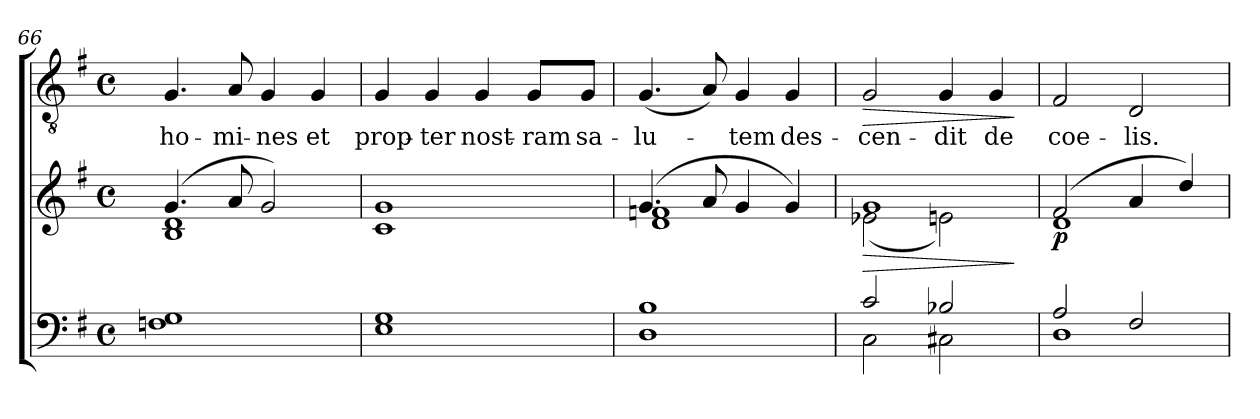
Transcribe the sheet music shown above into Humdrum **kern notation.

**kern	**kern	**dynam	**kern	**text	**dynam
*part2	*part2	*part2	*part1	*part1	*part1
*staff3	*staff2	*staff2/3	*staff1	*staff1	*staff1
*clefF4	*clefG2	*	*clefGv2	*	*
*k[f#]	*k[f#]	*	*k[f#]	*	*
*G:	*G:	*	*G:	*	*
*M4/4	*M4/4	*	*M4/4	*	*
*met(c)	*met(c)	*	*met(c)	*	*
=66	=66	=66	=66	=66	=66
*	*^	*	*	*	*
!	!	!	!	!	!LO:LY:b	!
1Fn 1G	(4.g/	1B 1d	.	4.G/	ho-	.
!	!	!	!	!	!LO:LY:b	!
.	8a/	.	.	8A/	-mi-	.
!	!	!	!	!	!LO:LY:b	!
.	2g/)	.	.	4G/	-nes	.
!	!	!	!	!	!LO:LY:b	!
.	.	.	.	4G/	et	.
=67	=67	=67	=67	=67	=67	=67
!	!	!	!	!	!LO:LY:b	!
1E 1G	1g	1c	.	4G/	prop-	.
!	!	!	!	!	!LO:LY:b	!
.	.	.	.	4G/	-ter	.
!	!	!	!	!	!LO:LY:b	!
.	.	.	.	4G/	nost-	.
!	!	!	!	!	!LO:LY:b	!
.	.	.	.	8G/L	-ram	.
!	!	!	!	!	!LO:LY:b	!
.	.	.	.	8G/J	sa-	.
!!LO:LB:g=z
=68	=68	=68	=68	=68	=68	=68
*^	*	*	*	*	*	*
!	!	!	!	!	!	!LO:LY:b	!
1B	1D	(4.g/	1d 1fn	.	(<4.G/	-lu-	.
.	.	8a/	.	.	8A/)	.	.
!	!	!	!	!	!	!LO:LY:b	!
.	.	4g/	.	.	4G/	-tem	.
!	!	!	!	!	!	!LO:LY:b	!
.	.	4g/)	.	.	4G/	des-	.
=69	=69	=69	=69	=69	=69	=69	=69
!	!	!	!	!LO:HP:b	!	!LO:LY:b	!LO:HP:b
2c/	2C\	1g	(<2e-X\	>	2G/	-cen-	>
!	!	!	!	!	!	!LO:LY:b	!
2B-X/	2C#X\	.	2en\)	.	4G/	-dit	.
!	!	!	!	!	!	!LO:LY:b	!
.	.	.	.	.	4G/	de	.
*v	*v	*	*	*	*	*	*
*	*v	*v	*	*	*	*
.	.	]	.	.	]
=70	=70	=70	=70	=70	=70
*^	*^	*	*	*	*
!	!	!	!	!LO:DY:b	!	!LO:LY:b	!
2A/	1D	(2f#/	1d	p	2F#/	coe-	.
!	!	!	!	!	!	!LO:LY:b	!
2F#/	.	4a/	.	.	2D/	-lis.	.
.	.	4dd/)	.	.	.	.	.
*v	*v	*	*	*	*	*	*
*	*v	*v	*	*	*	*
=	=	=	=	=	=
*-	*-	*-	*-	*-	*-
